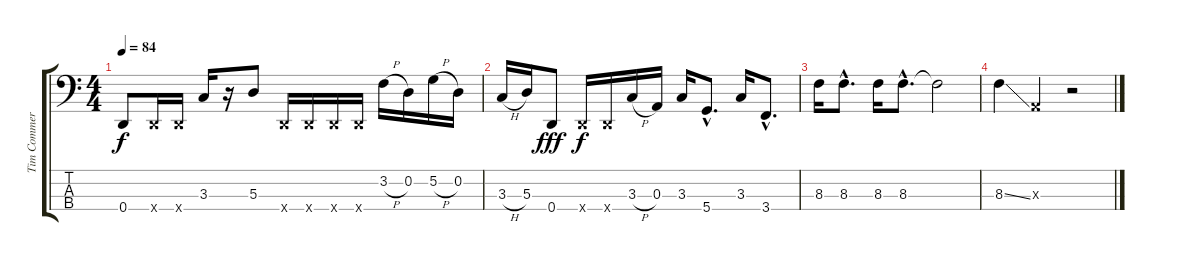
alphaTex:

\track ("Tim Commerford" "Tim Commer") {instrument electricbassfinger}
\staff {score tabs}
\tuning (G2 D2 A1 D1) {hide}
\ts (4 4)
\tempo 84
\clef f4
\ks c
0.4.8{dy f} 0.4{x}.16 0.4{x}.16 3.3.16 r.16 5.3.8 0.4{x}.16 0.4{x}.16 0.4{x}.16 0.4{x}.16 3.2{h}.16 0.2.16 5.2{h}.16 0.2.16 |
3.3{h}.16 5.3.16 0.4.8{dy fff} 0.4{x}.16{dy f} 0.4{x}.16 3.3{h}.16 0.3.16 3.3.16 5.4{hac}.8{d} 3.3.16 3.4{hac}.8{d} |
8.3.16 8.3{hac}.8{d} 8.3.16 8.3{hac}.8{d} 8.3{t}.2 |
8.3{ss}.4 0.3{x}.4 r.2
